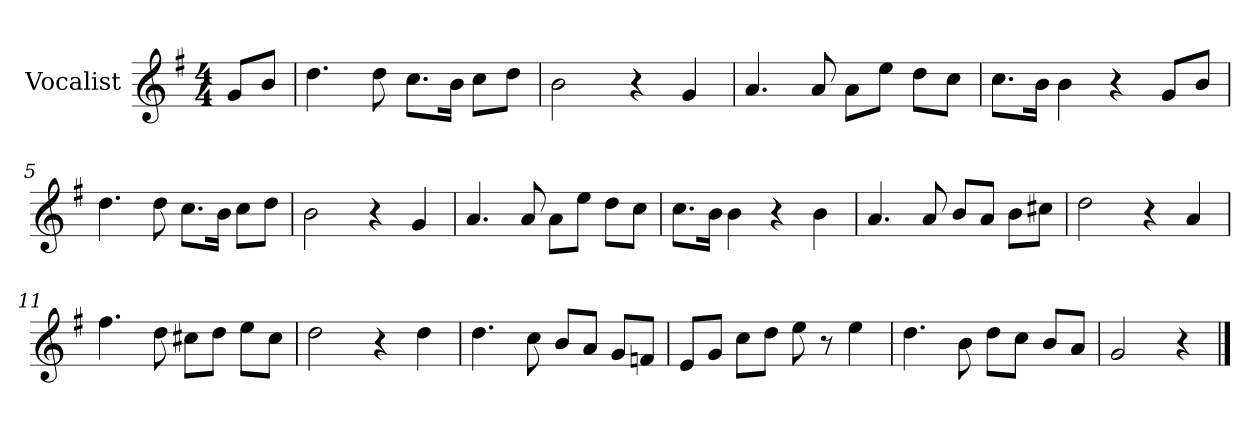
**kern
*part1
*staff1
*I"Vocalist
*k[f#]
*G:
*M4/4
=
8gL
8bJ
=1
4.dd
8dd
8.ccL
16bJk
8ccL
8ddJ
=2
2b
4r
4g
=3
4.a
8a
8aL
8eeJ
8ddL
8ccJ
=4
8.ccL
16bJk
4b
4r
8gL
8bJ
=5
4.dd
8dd
8.ccL
16bJk
8ccL
8ddJ
=6
2b
4r
4g
=7
4.a
8a
8aL
8eeJ
8ddL
8ccJ
=8
8.ccL
16bJk
4b
4r
4b
=9
4.a
8a
8bL
8aJ
8bL
8cc#XJ
=10
2dd
4r
4a
=11
4.ff#
8dd
8cc#XL
8ddJ
8eeL
8cc#J
=12
2dd
4r
4dd
=13
4.dd
8cc
8bL
8aJ
8gL
8fnJ
=14
8eL
8gJ
8ccL
8ddJ
8ee
8r
4ee
=15
4.dd
8b
8ddL
8ccJ
8bL
8aJ
=16
2g
4r
==
*-
